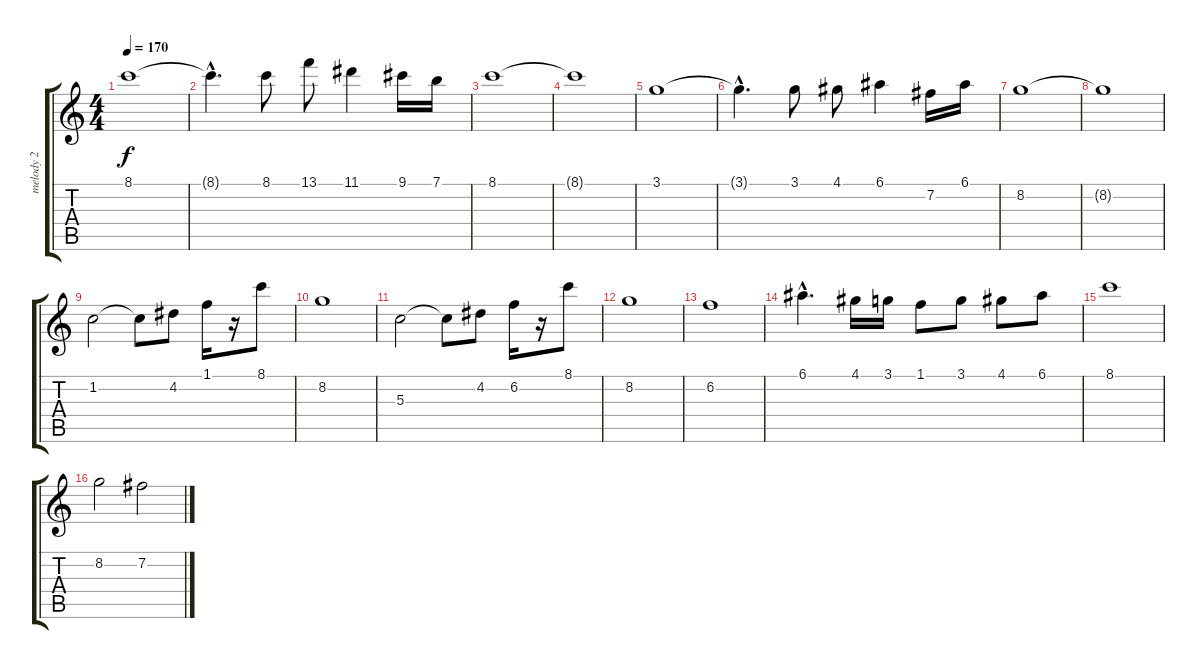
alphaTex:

\track ("melody 2" "melody 2") {instrument distortionguitar}
\staff {score tabs}
\tuning (E4 B3 G3 D3 A2 E2) {hide}
\ts (4 4)
\tempo 170
\clef g2
\ks c
8.1.1{dy f} |
8.1{hac t}.4{d} 8.1.8 13.1.8 11.1.4 9.1.16 7.1.16 |
8.1.1 |
8.1{t}.1 |
3.1.1 |
3.1{hac t}.4{d} 3.1.8 4.1.8 6.1.4 7.2.16 6.1.16 |
8.2.1 |
8.2{t}.1 |
1.2.2 1.2{t}.8 4.2.8 1.1.16 r.16 8.1.8 |
8.2.1 |
5.3.2 5.3{t}.8 4.2.8 6.2.16 r.16 8.1.8 |
8.2.1 |
6.2.1 |
6.1{hac}.4{d} 4.1.16 3.1.16 1.1.8 3.1.8 4.1.8 6.1.8 |
8.1.1 |
8.2.2 7.2.2
